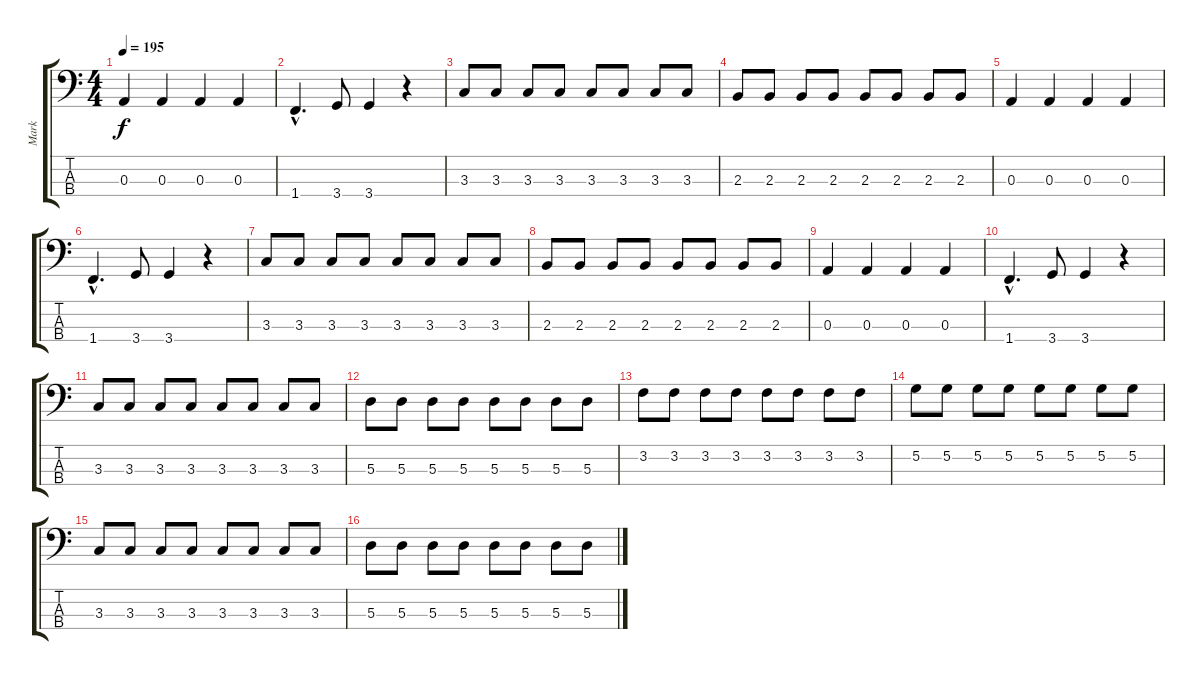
\track ("Mark" "Mark") {instrument electricbasspick}
\staff {score tabs}
\tuning (G2 D2 A1 E1) {hide}
\ts (4 4)
\tempo 195
\clef f4
\ks c
0.3.4{dy f} 0.3.4 0.3.4 0.3.4 |
1.4{hac}.4{d} 3.4.8 3.4.4 r.4 |
3.3.8 3.3.8 3.3.8 3.3.8 3.3.8 3.3.8 3.3.8 3.3.8 |
2.3.8 2.3.8 2.3.8 2.3.8 2.3.8 2.3.8 2.3.8 2.3.8 |
0.3.4 0.3.4 0.3.4 0.3.4 |
1.4{hac}.4{d} 3.4.8 3.4.4 r.4 |
3.3.8 3.3.8 3.3.8 3.3.8 3.3.8 3.3.8 3.3.8 3.3.8 |
2.3.8 2.3.8 2.3.8 2.3.8 2.3.8 2.3.8 2.3.8 2.3.8 |
0.3.4 0.3.4 0.3.4 0.3.4 |
1.4{hac}.4{d} 3.4.8 3.4.4 r.4 |
3.3.8 3.3.8 3.3.8 3.3.8 3.3.8 3.3.8 3.3.8 3.3.8 |
5.3.8 5.3.8 5.3.8 5.3.8 5.3.8 5.3.8 5.3.8 5.3.8 |
3.2.8 3.2.8 3.2.8 3.2.8 3.2.8 3.2.8 3.2.8 3.2.8 |
5.2.8 5.2.8 5.2.8 5.2.8 5.2.8 5.2.8 5.2.8 5.2.8 |
3.3.8 3.3.8 3.3.8 3.3.8 3.3.8 3.3.8 3.3.8 3.3.8 |
5.3.8 5.3.8 5.3.8 5.3.8 5.3.8 5.3.8 5.3.8 5.3.8
